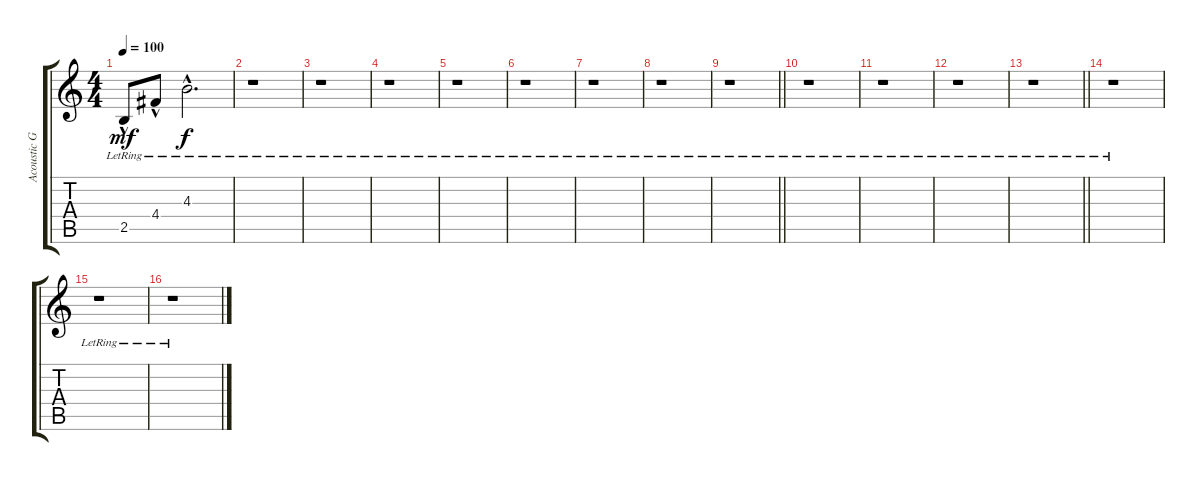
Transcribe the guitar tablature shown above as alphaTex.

\track ("Acoustic Guit. 2" "Acoustic G") {instrument acousticguitarsteel}
\staff {score tabs}
\tuning (E4 B3 G3 D3 A2 E2) {hide}
\ts (4 4)
\tempo 100
\clef g2
\ks c
2.5{hac lr}.8{dy mf} 4.4{hac lr}.8 4.3{hac lr}.2{d dy f} |
r.1 |
r.1 |
r.1 |
r.1 |
r.1 |
r.1 |
r.1 |
\barLineRight lightlight
r.1 |
r.1 |
r.1 |
r.1 |
\barLineRight lightlight
r.1 |
r.1 |
r.1 |
r.1
